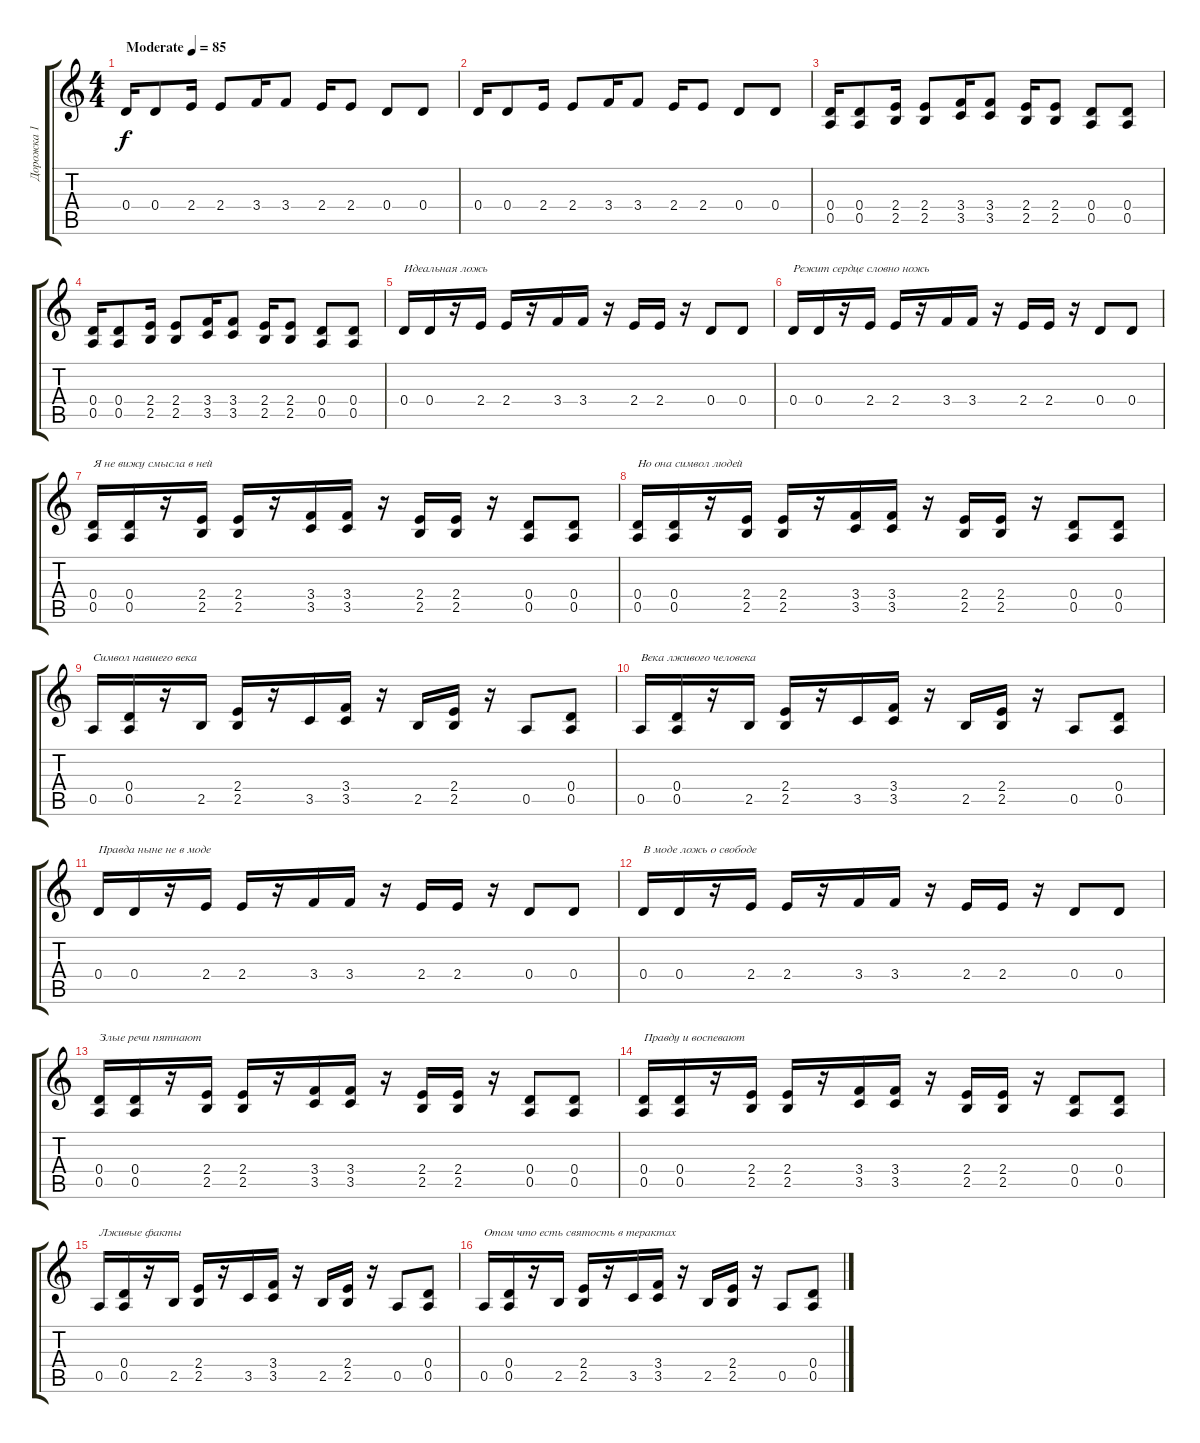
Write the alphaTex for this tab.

\track ("Дорожка 1" "Дорожка 1") {instrument acousticguitarsteel}
\staff {score tabs}
\tuning (E4 B3 G3 D3 A2 E2) {hide}
\ts (4 4)
\tempo (85 "Moderate")
\clef g2
\ks c
0.4.16{dy f instrument acousticguitarsteel} 0.4.8 2.4.16 2.4.8 3.4.16 3.4.8 2.4.16 2.4.8 0.4.8 0.4.8 |
0.4.16 0.4.8 2.4.16 2.4.8 3.4.16 3.4.8 2.4.16 2.4.8 0.4.8 0.4.8 |
(0.4 0.5).16 (0.4 0.5).8 (2.4 2.5).16 (2.4 2.5).8 (3.4 3.5).16 (3.4 3.5).8 (2.4 2.5).16 (2.4 2.5).8 (0.4 0.5).8 (0.4 0.5).8 |
(0.4 0.5).16 (0.4 0.5).8 (2.4 2.5).16 (2.4 2.5).8 (3.4 3.5).16 (3.4 3.5).8 (2.4 2.5).16 (2.4 2.5).8 (0.4 0.5).8 (0.4 0.5).8 |
0.4.16{txt "Идеальная ложь"} 0.4.16 r.16 2.4.16 2.4.16 r.16 3.4.16 3.4.16 r.16 2.4.16 2.4.16 r.16 0.4.8 0.4.8 |
0.4.16{txt "Режит сердце словно ножь"} 0.4.16 r.16 2.4.16 2.4.16 r.16 3.4.16 3.4.16 r.16 2.4.16 2.4.16 r.16 0.4.8 0.4.8 |
(0.4 0.5).16{txt "Я не вижу смысла в ней"} (0.4 0.5).16 r.16 (2.4 2.5).16 (2.4 2.5).16 r.16 (3.4 3.5).16 (3.4 3.5).16 r.16 (2.4 2.5).16 (2.4 2.5).16 r.16 (0.4 0.5).8 (0.4 0.5).8 |
(0.4 0.5).16{txt "Но она символ людей"} (0.4 0.5).16 r.16 (2.4 2.5).16 (2.4 2.5).16 r.16 (3.4 3.5).16 (3.4 3.5).16 r.16 (2.4 2.5).16 (2.4 2.5).16 r.16 (0.4 0.5).8 (0.4 0.5).8 |
0.5.16{txt "Символ навшего века"} (0.4 0.5).16 r.16 2.5.16 (2.4 2.5).16 r.16 3.5.16 (3.4 3.5).16 r.16 2.5.16 (2.4 2.5).16 r.16 0.5.8 (0.4 0.5).8 |
0.5.16{txt "Века лживого человека"} (0.4 0.5).16 r.16 2.5.16 (2.4 2.5).16 r.16 3.5.16 (3.4 3.5).16 r.16 2.5.16 (2.4 2.5).16 r.16 0.5.8 (0.4 0.5).8 |
0.4.16{txt "Правда ныне не в моде"} 0.4.16 r.16 2.4.16 2.4.16 r.16 3.4.16 3.4.16 r.16 2.4.16 2.4.16 r.16 0.4.8 0.4.8 |
0.4.16{txt "В моде ложь о свободе"} 0.4.16 r.16 2.4.16 2.4.16 r.16 3.4.16 3.4.16 r.16 2.4.16 2.4.16 r.16 0.4.8 0.4.8 |
(0.4 0.5).16{txt "Злые речи пятнают"} (0.4 0.5).16 r.16 (2.4 2.5).16 (2.4 2.5).16 r.16 (3.4 3.5).16 (3.4 3.5).16 r.16 (2.4 2.5).16 (2.4 2.5).16 r.16 (0.4 0.5).8 (0.4 0.5).8 |
(0.4 0.5).16{txt "Правду и воспевают"} (0.4 0.5).16 r.16 (2.4 2.5).16 (2.4 2.5).16 r.16 (3.4 3.5).16 (3.4 3.5).16 r.16 (2.4 2.5).16 (2.4 2.5).16 r.16 (0.4 0.5).8 (0.4 0.5).8 |
0.5.16{txt "Лживые факты"} (0.4 0.5).16 r.16 2.5.16 (2.4 2.5).16 r.16 3.5.16 (3.4 3.5).16 r.16 2.5.16 (2.4 2.5).16 r.16 0.5.8 (0.4 0.5).8 |
0.5.16{txt "Отом что есть святость в терактах"} (0.4 0.5).16 r.16 2.5.16 (2.4 2.5).16 r.16 3.5.16 (3.4 3.5).16 r.16 2.5.16 (2.4 2.5).16 r.16 0.5.8 (0.4 0.5).8
